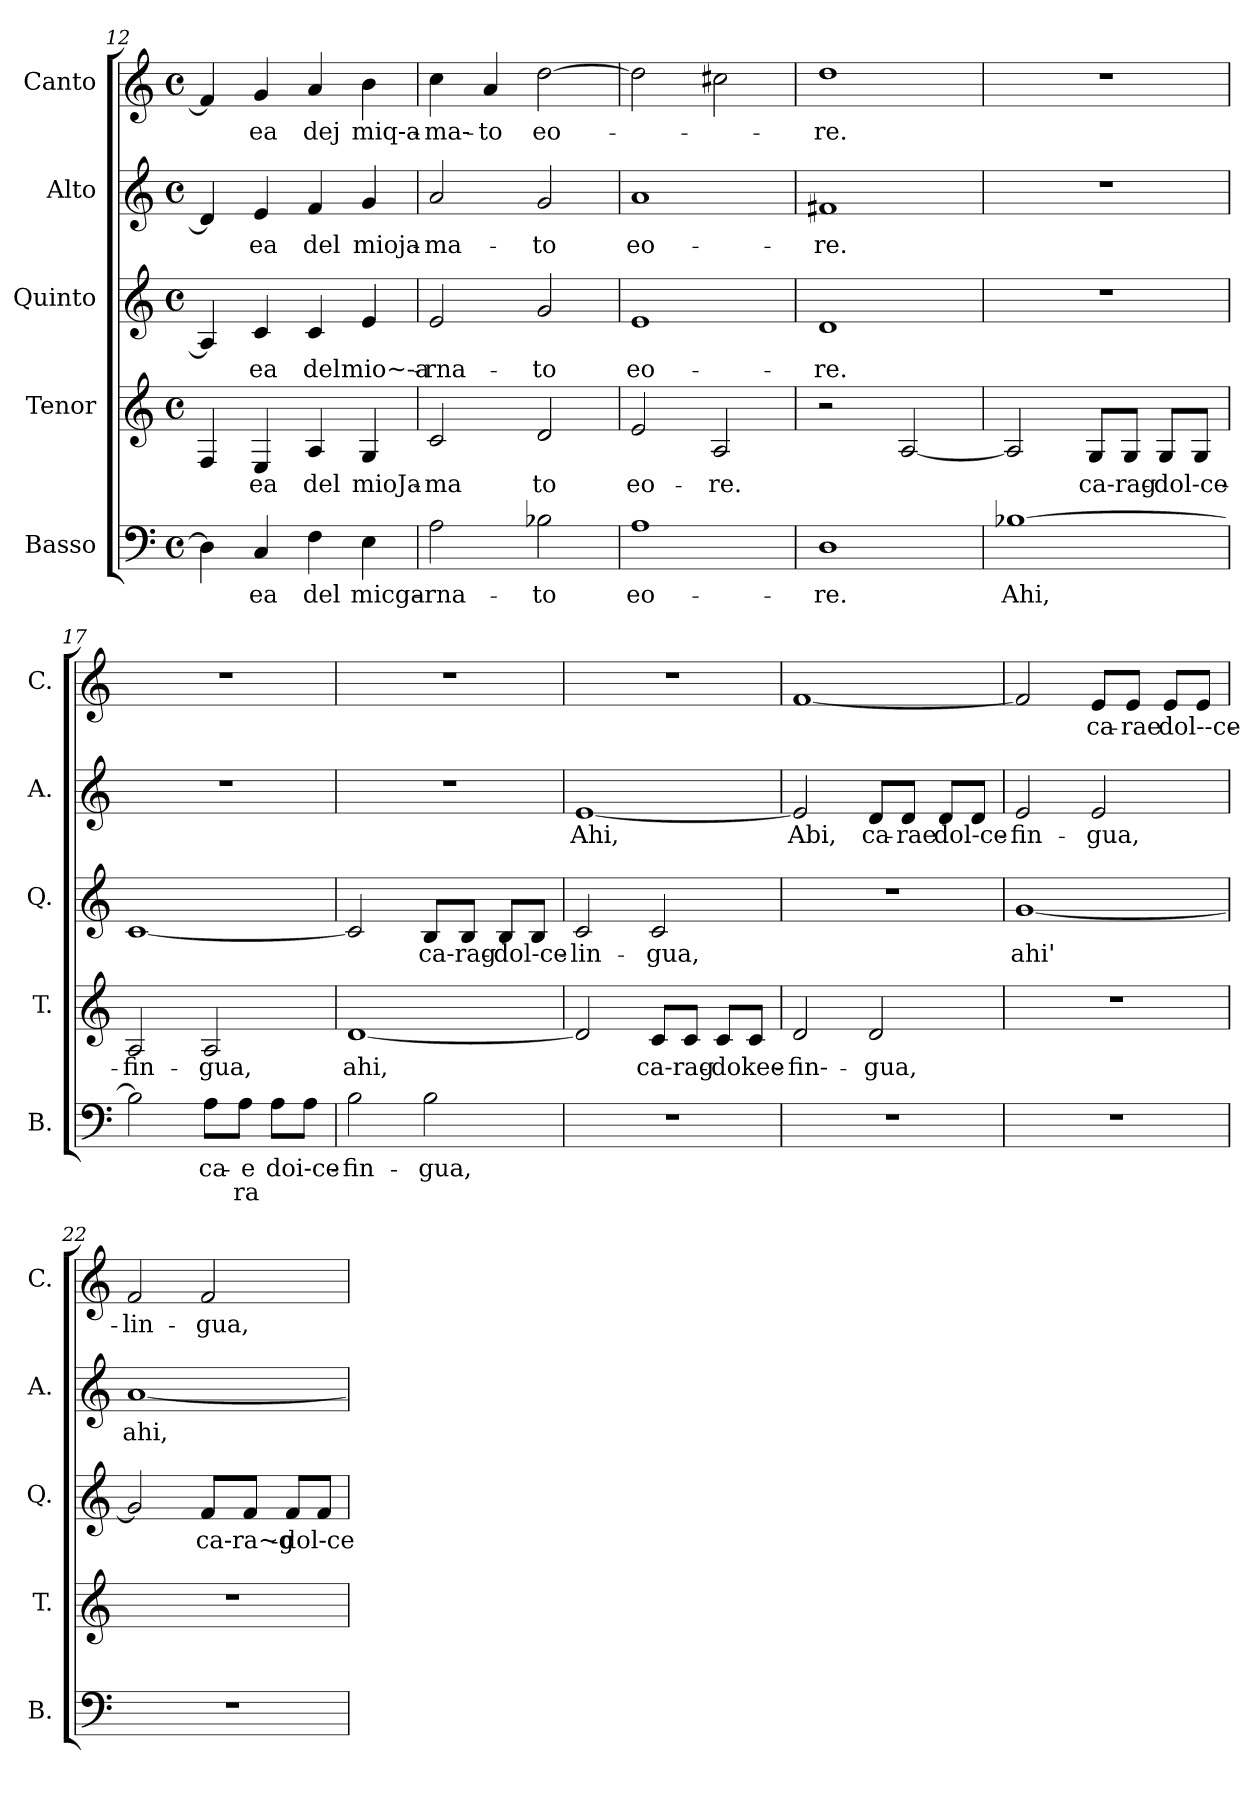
**kern	**text	**text	**kern	**text	**kern	**text	**kern	**text	**kern	**text
*part5	*part5	*part5	*part4	*part4	*part3	*part3	*part2	*part2	*part1	*part1
*staff5	*staff5	*staff5	*staff4	*staff4	*staff3	*staff3	*staff2	*staff2	*staff1	*staff1
*I"Basso	*	*	*I"Tenor	*	*I"Quinto	*	*I"Alto	*	*I"Canto	*
*I'B.	*	*	*I'T.	*	*I'Q.	*	*I'A.	*	*I'C.	*
*clefF4	*	*	*clefG2	*	*clefG2	*	*clefG2	*	*clefG2	*
*k[]	*	*	*k[]	*	*k[]	*	*k[]	*	*k[]	*
*M4/4	*	*	*M4/4	*	*M4/4	*	*M4/4	*	*M4/4	*
*met(c)	*	*	*met(c)	*	*met(c)	*	*met(c)	*	*met(c)	*
=12	=12	=12	=12	=12	=12	=12	=12	=12	=12	=12
4D\]	.	.	4F/	.	4A/]	.	4d/]	.	4f/]	.
!	!LO:LY:b	!	!	!LO:LY:b	!	!LO:LY:b	!	!LO:LY:b	!	!LO:LY:b
4C/	-ea	.	4E/	-ea	4c/	-ea	4e/	-ea	4g/	-ea
!	!LO:LY:b	!	!	!LO:LY:b	!	!LO:LY:b	!	!LO:LY:b	!	!LO:LY:b
4F\	-del	.	4A/	-del	4c/	-del	4f/	-del	4a/	-dej
!	!LO:LY:b	!	!	!LO:LY:b	!	!LO:LY:b	!	!LO:LY:b	!	!LO:LY:b
4E\	-micga-	.	4G/	-mioJa-	4e/	-mio~-a-	4g/	-mioja-	4b\	-miq-a-
=13	=13	=13	=13	=13	=13	=13	=13	=13	=13	=13
!	!LO:LY:b	!	!	!LO:LY:b	!	!LO:LY:b	!	!LO:LY:b	!	!LO:LY:b
2A\	-rna-	.	2c/	-ma	2e/	-rna-	2a/	-ma-	4cc\	-ma---
!	!	!	!	!	!	!	!	!	!	!LO:LY:b
.	.	.	.	.	.	.	.	.	4a/	-to
!	!LO:LY:b	!	!	!LO:LY:b	!	!LO:LY:b	!	!LO:LY:b	!	!LO:LY:b
2B-X\	-to	.	2d/	-to	2g/	-to	2g/	-to	[2dd\	-eo-
=14	=14	=14	=14	=14	=14	=14	=14	=14	=14	=14
!	!LO:LY:b	!	!	!LO:LY:b	!	!LO:LY:b	!	!LO:LY:b	!	!
1A	-eo-	.	2e/	-eo-	1e	-eo-	1a	-eo-	2dd\]	.
!	!	!	!	!LO:LY:b	!	!	!	!	!	!
.	.	.	2A/	-re.	.	.	.	.	2cc#X\	.
=15	=15	=15	=15	=15	=15	=15	=15	=15	=15	=15
!	!LO:LY:b	!	!	!	!	!LO:LY:b	!	!LO:LY:b	!	!LO:LY:b
1D	-re.	.	2r	.	1d	-re.	1f#X	-re.	1dd	-re.
.	.	.	[2A/	.	.	.	.	.	.	.
!!LO:PB:g=z
=16	=16	=16	=16	=16	=16	=16	=16	=16	=16	=16
!	!LO:LY:b	!	!	!	!	!	!	!	!	!
[1B-X	-Ahi,	.	2A/]	.	1r	.	1r	.	1r	.
!	!	!	!	!LO:LY:b	!	!	!	!	!	!
.	.	.	8G/L	-ca-rag-	.	.	.	.	.	.
.	.	.	8G/J	.	.	.	.	.	.	.
!	!	!	!	!LO:LY:b	!	!	!	!	!	!
.	.	.	8G/L	-dol-ce-	.	.	.	.	.	.
.	.	.	8G/J	.	.	.	.	.	.	.
=17	=17	=17	=17	=17	=17	=17	=17	=17	=17	=17
!	!	!	!	!LO:LY:b	!	!	!	!	!	!
2B-\]	.	.	2A/	-fin--	[1c	.	1r	.	1r	.
!	!LO:LY:b	!	!	!LO:LY:b	!	!	!	!	!	!
8A\L	-ca-	.	2A/	-gua,	.	.	.	.	.	.
!	!LO:LY:b	!LO:LY:b	!	!	!	!	!	!	!	!
8A\J	-e	-ra	.	.	.	.	.	.	.	.
!	!LO:LY:b	!	!	!	!	!	!	!	!	!
8A\L	-doi-ce-	.	.	.	.	.	.	.	.	.
8A\J	.	.	.	.	.	.	.	.	.	.
=18	=18	=18	=18	=18	=18	=18	=18	=18	=18	=18
!	!LO:LY:b	!	!	!LO:LY:b	!	!	!	!	!	!
2B\	-fin-	.	[1d	-ahi,	2c/]	.	1r	.	1r	.
!	!LO:LY:b	!	!	!	!	!LO:LY:b	!	!	!	!
2B\	-gua,	.	.	.	8B/L	-ca-rag-	.	.	.	.
.	.	.	.	.	8B/J	.	.	.	.	.
!	!	!	!	!	!	!LO:LY:b	!	!	!	!
.	.	.	.	.	8B/L	-dol-ce-	.	.	.	.
.	.	.	.	.	8B/J	.	.	.	.	.
=19	=19	=19	=19	=19	=19	=19	=19	=19	=19	=19
!	!	!	!	!	!	!LO:LY:b	!	!LO:LY:b	!	!
1r	.	.	2d/]	.	2c/	-lin--	[1e	-Ahi,	1r	.
!	!	!	!	!LO:LY:b	!	!LO:LY:b	!	!	!	!
.	.	.	8c/L	-ca-rag-	2c/	-gua,	.	.	.	.
.	.	.	8c/J	.	.	.	.	.	.	.
!	!	!	!	!LO:LY:b	!	!	!	!	!	!
.	.	.	8c/L	-dokee-	.	.	.	.	.	.
.	.	.	8c/J	.	.	.	.	.	.	.
=20	=20	=20	=20	=20	=20	=20	=20	=20	=20	=20
!	!	!	!	!LO:LY:b	!	!	!	!LO:LY:b	!	!
1r	.	.	2d/	-fin---	1r	.	2e/]	-Abi,	[1f	.
!	!	!	!	!LO:LY:b	!	!	!	!LO:LY:b	!	!
.	.	.	2d/	-gua,	.	.	8d/L	-ca-	.	.
!	!	!	!	!	!	!	!	!LO:LY:b	!	!
.	.	.	.	.	.	.	8d/J	-rae	.	.
!	!	!	!	!	!	!	!	!LO:LY:b	!	!
.	.	.	.	.	.	.	8d/L	-dol-ce-	.	.
.	.	.	.	.	.	.	8d/J	.	.	.
!!LO:LB:g=z
=21	=21	=21	=21	=21	=21	=21	=21	=21	=21	=21
!	!	!	!	!	!	!LO:LY:b	!	!LO:LY:b	!	!
1r	.	.	1r	.	[1g	-ahi'	2e/	-fin-	2f/]	.
!	!	!	!	!	!	!	!	!LO:LY:b	!	!LO:LY:b
.	.	.	.	.	.	.	2e/	-gua,	8e/L	-ca-
!	!	!	!	!	!	!	!	!	!	!LO:LY:b
.	.	.	.	.	.	.	.	.	8e/J	-rae
!	!	!	!	!	!	!	!	!	!	!LO:LY:b
.	.	.	.	.	.	.	.	.	8e/L	-dol--ce-
.	.	.	.	.	.	.	.	.	8e/J	.
=22	=22	=22	=22	=22	=22	=22	=22	=22	=22	=22
!	!	!	!	!	!	!	!	!LO:LY:b	!	!LO:LY:b
1r	.	.	1r	.	2g/]	.	[1a	-ahi,	2f/	-lin--
!	!	!	!	!	!	!LO:LY:b	!	!	!	!LO:LY:b
.	.	.	.	.	8f/L	-ca-ra~g-	.	.	2f/	-gua,
.	.	.	.	.	8f/J	.	.	.	.	.
!	!	!	!	!	!	!LO:LY:b	!	!	!	!
.	.	.	.	.	8f/L	-dol-ce-	.	.	.	.
.	.	.	.	.	8f/J	.	.	.	.	.
=	=	=	=	=	=	=	=	=	=	=
*-	*-	*-	*-	*-	*-	*-	*-	*-	*-	*-
